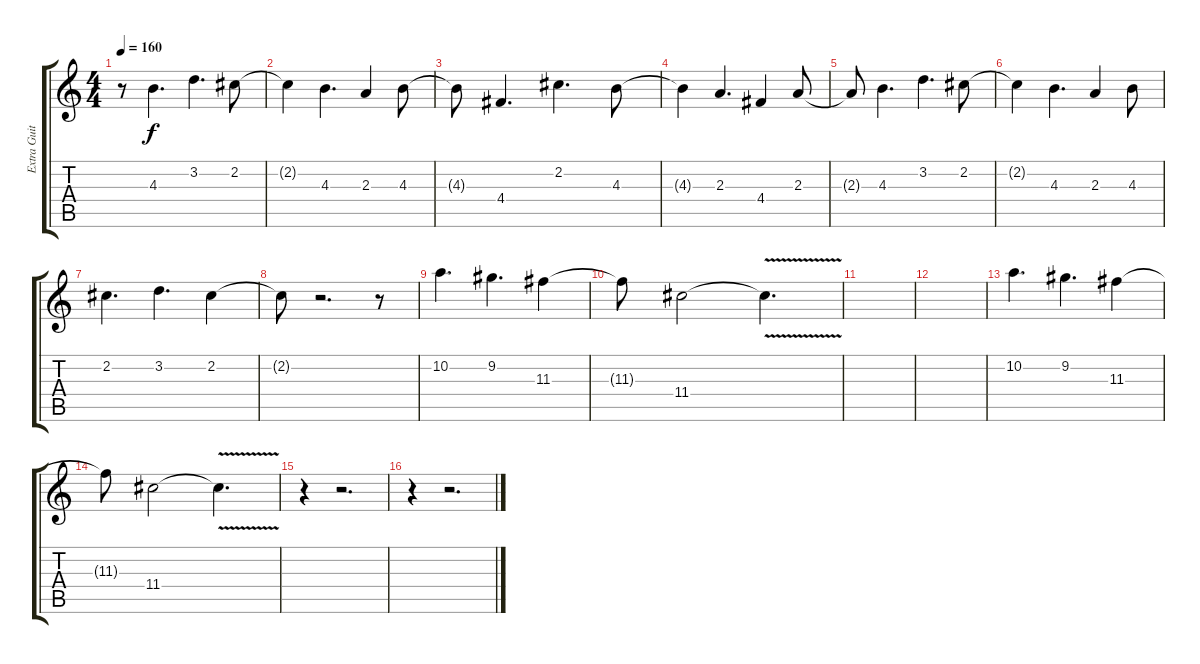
\track ("Extra Guitar" "Extra Guit") {instrument distortionguitar}
\staff {score tabs}
\tuning (E4 B3 G3 D3 A2 E2) {hide}
\ts (4 4)
\tempo 160
\clef g2
\ks c
r.8{dy f} 4.3.4{d} 3.2.4{d} 2.2.8 |
2.2{t}.4 4.3.4{d} 2.3.4 4.3.8 |
4.3{t}.8 4.4.4{d} 2.2.4{d} 4.3.8 |
4.3{t}.4 2.3.4{d} 4.4.4 2.3.8 |
2.3{t}.8 4.3.4{d} 3.2.4{d} 2.2.8 |
2.2{t}.4 4.3.4{d} 2.3.4 4.3.8 |
2.2.4{d} 3.2.4{d} 2.2.4 |
2.2{t}.8 r.2{d} r.8 |
10.2.4{d} 9.2.4{d} 11.3.4 |
11.3{t}.8 11.4.2 11.4{v t}.4{d} |
|
|
10.2.4{d} 9.2.4{d} 11.3.4 |
11.3{t}.8 11.4.2 11.4{v t}.4{d} |
r.4 r.2{d} |
r.4 r.2{d}
